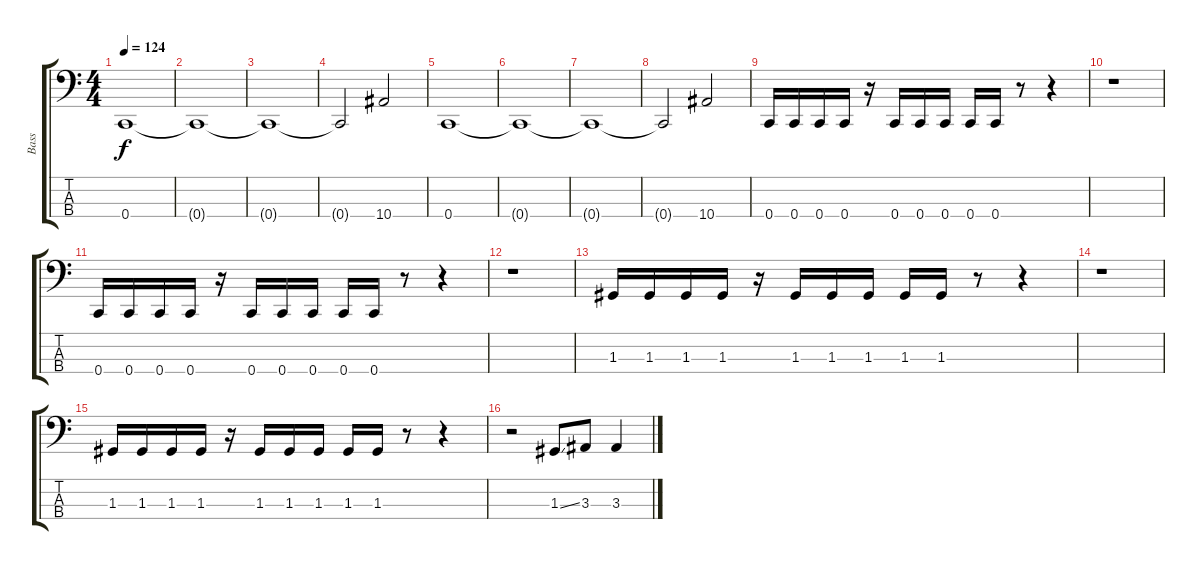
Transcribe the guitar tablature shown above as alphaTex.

\track ("Bass" "Bass") {instrument electricbasspick}
\staff {score tabs}
\tuning (F2 C2 G1 C1) {hide}
\ts (4 4)
\tempo 124
\clef f4
\ks c
0.4.1{dy f instrument electricbasspick} |
0.4{t}.1 |
0.4{t}.1 |
0.4{t}.2 10.4.2 |
0.4.1 |
0.4{t}.1 |
0.4{t}.1 |
0.4{t}.2 10.4.2 |
0.4.16 0.4.16 0.4.16 0.4.16 r.16 0.4.16 0.4.16 0.4.16 0.4.16 0.4.16 r.8 r.4 |
r.1 |
0.4.16 0.4.16 0.4.16 0.4.16 r.16 0.4.16 0.4.16 0.4.16 0.4.16 0.4.16 r.8 r.4 |
r.1 |
1.3.16 1.3.16 1.3.16 1.3.16 r.16 1.3.16 1.3.16 1.3.16 1.3.16 1.3.16 r.8 r.4 |
r.1 |
1.3.16 1.3.16 1.3.16 1.3.16 r.16 1.3.16 1.3.16 1.3.16 1.3.16 1.3.16 r.8 r.4 |
r.2 1.3{ss}.8 3.3.8 3.3.4
